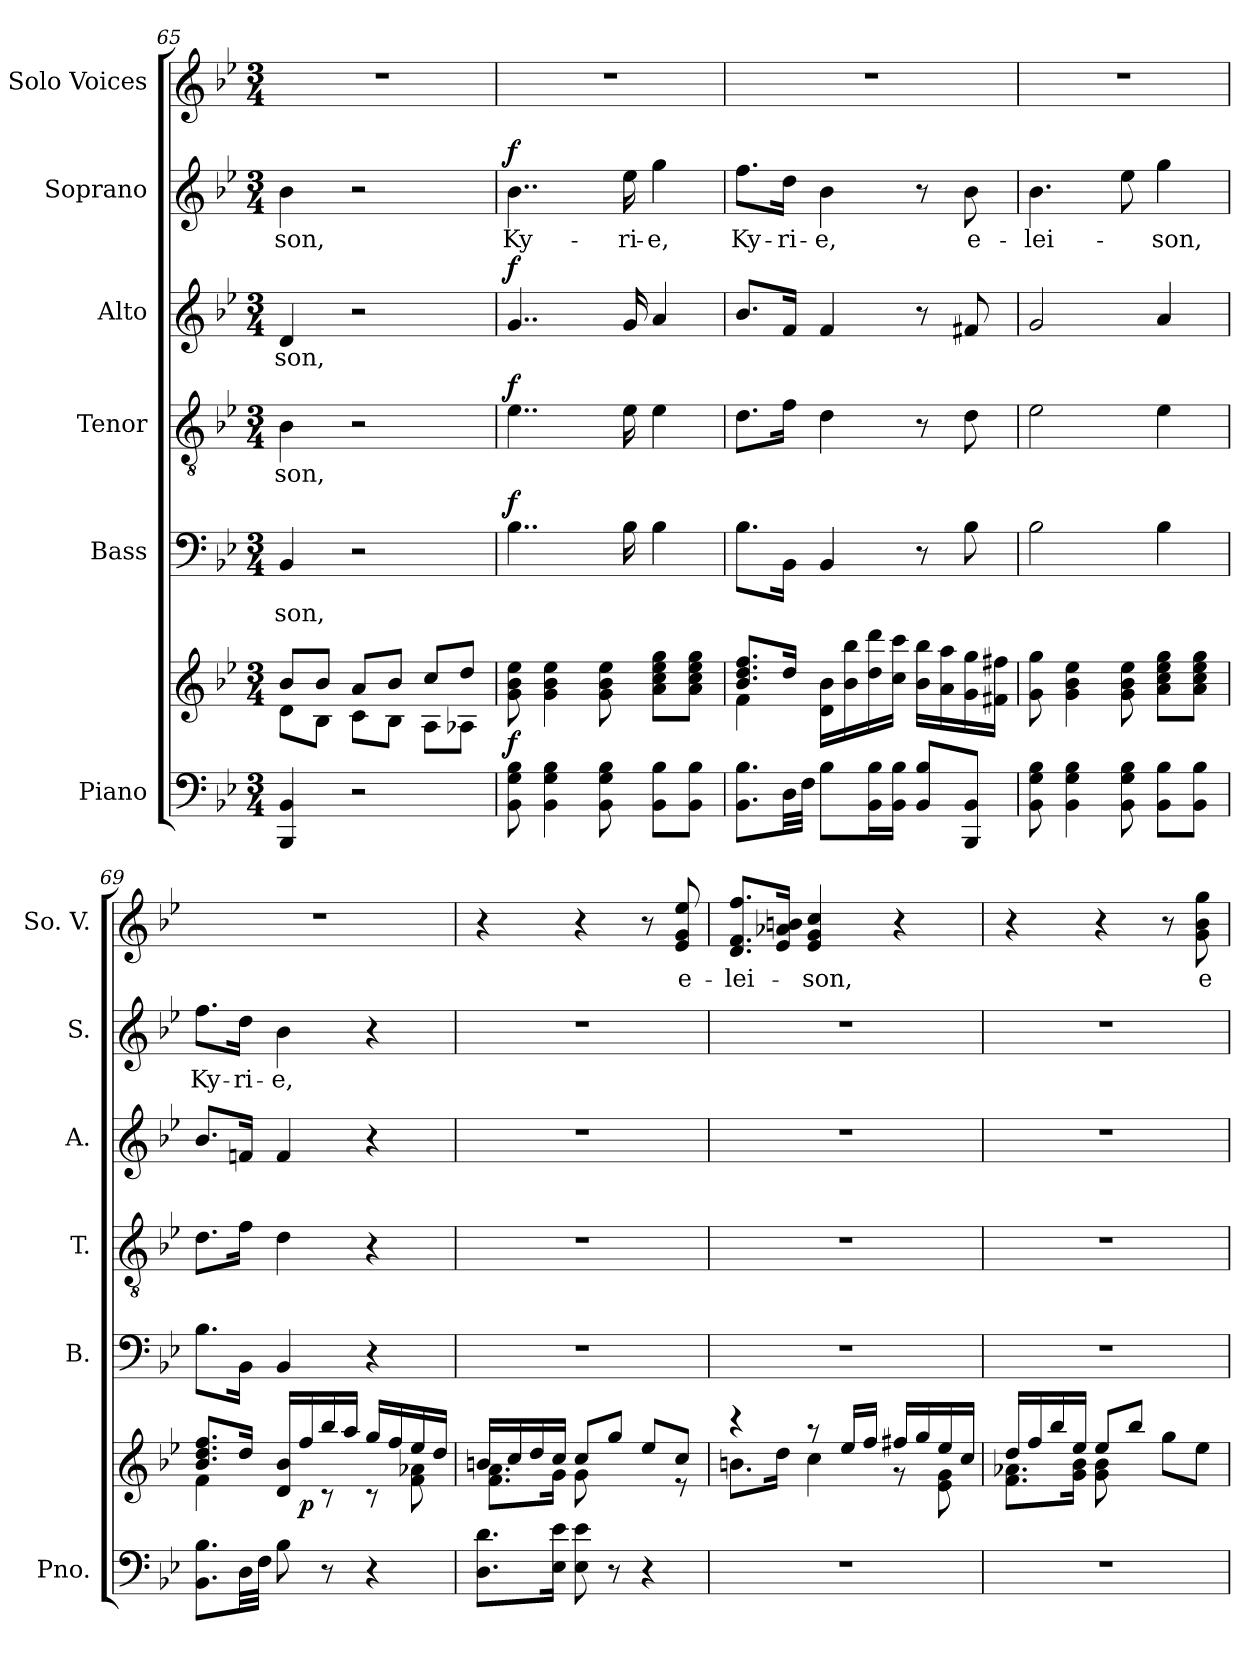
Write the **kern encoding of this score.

**kern	**kern	**dynam	**kern	**text	**dynam	**kern	**text	**dynam	**kern	**text	**dynam	**kern	**text	**dynam	**kern	**text
*part6	*part6	*part6	*part5	*part5	*part5	*part4	*part4	*part4	*part3	*part3	*part3	*part2	*part2	*part2	*part1	*part1
*staff7	*staff6	*staff6/7	*staff5	*staff5	*staff5	*staff4	*staff4	*staff4	*staff3	*staff3	*staff3	*staff2	*staff2	*staff2	*staff1	*staff1
*I"Piano	*	*	*I"Bass	*	*	*I"Tenor	*	*	*I"Alto	*	*	*I"Soprano	*	*	*I"Solo Voices	*
*I'Pno.	*	*	*I'B.	*	*	*I'T.	*	*	*I'A.	*	*	*I'S.	*	*	*I'So. V.	*
*clefF4	*clefG2	*	*clefF4	*	*	*clefGv2	*	*	*clefG2	*	*	*clefG2	*	*	*clefG2	*
*k[b-e-]	*k[b-e-]	*	*k[b-e-]	*	*	*k[b-e-]	*	*	*k[b-e-]	*	*	*k[b-e-]	*	*	*k[b-e-]	*
*M3/4	*M3/4	*	*M3/4	*	*	*M3/4	*	*	*M3/4	*	*	*M3/4	*	*	*M3/4	*
=65	=65	=65	=65	=65	=65	=65	=65	=65	=65	=65	=65	=65	=65	=65	=65	=65
*	*^	*	*	*	*	*	*	*	*	*	*	*	*	*	*	*
!	!	!	!	!	!LO:LY:b	!	!	!LO:LY:b	!	!	!LO:LY:b	!	!	!LO:LY:b	!	!	!
4BBB-/ 4BB-/	8b-/L	8d\L	.	4BB-/	-son,	.	4B-\	-son,	.	4d/	-son,	.	4b-\	-son,	.	2.r	.
.	8b-/J	8B-\J	.	.	.	.	.	.	.	.	.	.	.	.	.	.	.
2r	8a/L	8c\L	.	2r	.	.	2r	.	.	2r	.	.	2r	.	.	.	.
.	8b-/J	8B-\J	.	.	.	.	.	.	.	.	.	.	.	.	.	.	.
.	8cc/L	8A\L	.	.	.	.	.	.	.	.	.	.	.	.	.	.	.
.	8dd/J	8A-X\J	.	.	.	.	.	.	.	.	.	.	.	.	.	.	.
=66	=66	=66	=66	=66	=66	=66	=66	=66	=66	=66	=66	=66	=66	=66	=66	=66	=66
!	!	!	!LO:DY:b	!	!	!LO:DY:b	!	!	!LO:DY:b	!	!	!LO:DY:b	!	!LO:LY:b	!LO:DY:b	!	!
*	*v	*v	*	*	*	*	*	*	*	*	*	*	*	*	*	*	*
8BB-\ 8G\ 8B-\	8g\ 8b-\ 8ee-\	f	4..B-\	.	f	4..e-\	.	f	4..g/	.	f	4..b-\	Ky-	f	2.r	.
4BB-\ 4G\ 4B-\	4g\ 4b-\ 4ee-\	.	.	.	.	.	.	.	.	.	.	.	.	.	.	.
8BB-\ 8G\ 8B-\	8g\ 8b-\ 8ee-\	.	.	.	.	.	.	.	.	.	.	.	.	.	.	.
!	!	!	!	!	!	!	!	!	!	!	!	!	!LO:LY:b	!	!	!
.	.	.	16B-\	.	.	16e-\	.	.	16g/	.	.	16ee-\	-ri-	.	.	.
!	!	!	!	!	!	!	!	!	!	!	!	!	!LO:LY:b	!	!	!
8BB-\ 8B-\L	8a\ 8cc\ 8ee-\ 8gg\L	.	4B-\	.	.	4e-\	.	.	4a/	.	.	4gg\	-e,	.	.	.
8BB-\ 8B-\J	8a\ 8cc\ 8ee-\ 8gg\J	.	.	.	.	.	.	.	.	.	.	.	.	.	.	.
!!LO:PB:g=z
=67	=67	=67	=67	=67	=67	=67	=67	=67	=67	=67	=67	=67	=67	=67	=67	=67
*	*^	*	*	*	*	*	*	*	*	*	*	*	*	*	*	*
!	!	!	!	!	!	!	!	!	!	!	!	!	!	!LO:LY:b	!	!	!
8.BB-\ 8.B-\L	8.b-/ 8.dd/ 8.ff/L	4f\	.	8.B-\L	.	.	8.d\L	.	.	8.b-/L	.	.	8.ff\L	Ky-	.	2.r	.
!	!	!	!	!	!	!	!	!	!	!	!	!	!	!LO:LY:b	!	!	!
32D\LL	16dd/Jk	.	.	16BB-\Jk	.	.	16f\Jk	.	.	16f/Jk	.	.	16dd\Jk	-ri-	.	.	.
32F\JJJ	.	.	.	.	.	.	.	.	.	.	.	.	.	.	.	.	.
!	!	!	!	!	!	!	!	!	!	!	!	!	!	!LO:LY:b	!	!	!
8B-\L	16d\ 16b-\LL	2rAyy	.	4BB-/	.	.	4d\	.	.	4f/	.	.	4b-\	-e,	.	.	.
.	16b-\ 16bb-\	.	.	.	.	.	.	.	.	.	.	.	.	.	.	.	.
16BB-\ 16B-\L	16dd\ 16ddd\	.	.	.	.	.	.	.	.	.	.	.	.	.	.	.	.
16BB-\ 16B-\JJ	16cc\ 16ccc\JJ	.	.	.	.	.	.	.	.	.	.	.	.	.	.	.	.
8BB-/ 8B-/L	16b-\ 16bb-\LL	.	.	8r	.	.	8r	.	.	8r	.	.	8r	.	.	.	.
.	16a\ 16aa\	.	.	.	.	.	.	.	.	.	.	.	.	.	.	.	.
!	!	!	!	!	!	!	!	!	!	!	!	!	!	!LO:LY:b	!	!	!
8BBB-/ 8BB-/J	16g\ 16gg\	.	.	8B-\	.	.	8d\	.	.	8f#X/	.	.	8b-\	e-	.	.	.
.	16f#X\ 16ff#X\JJ	.	.	.	.	.	.	.	.	.	.	.	.	.	.	.	.
*	*v	*v	*	*	*	*	*	*	*	*	*	*	*	*	*	*	*
=68	=68	=68	=68	=68	=68	=68	=68	=68	=68	=68	=68	=68	=68	=68	=68	=68
!	!	!	!	!	!	!	!	!	!	!	!	!	!LO:LY:b	!	!	!
8BB-\ 8G\ 8B-\	8g\ 8gg\	.	2B-\	.	.	2e-\	.	.	2g/	.	.	4.b-\	-lei-	.	2.r	.
4BB-\ 4G\ 4B-\	4g\ 4b-\ 4ee-\	.	.	.	.	.	.	.	.	.	.	.	.	.	.	.
8BB-\ 8G\ 8B-\	8g\ 8b-\ 8ee-\	.	.	.	.	.	.	.	.	.	.	8ee-\	.	.	.	.
!	!	!	!	!	!	!	!	!	!	!	!	!	!LO:LY:b	!	!	!
8BB-\ 8B-\L	8a\ 8cc\ 8ee-\ 8gg\L	.	4B-\	.	.	4e-\	.	.	4a/	.	.	4gg\	-son,	.	.	.
8BB-\ 8B-\J	8a\ 8cc\ 8ee-\ 8gg\J	.	.	.	.	.	.	.	.	.	.	.	.	.	.	.
=69	=69	=69	=69	=69	=69	=69	=69	=69	=69	=69	=69	=69	=69	=69	=69	=69
*	*^	*	*	*	*	*	*	*	*	*	*	*	*	*	*	*
!	!	!	!	!	!	!	!	!	!	!	!	!	!	!LO:LY:b	!	!	!
8.BB-\ 8.B-\L	8.b-/ 8.dd/ 8.ff/L	4f\	.	8.B-\L	.	.	8.d\L	.	.	8.b-/L	.	.	8.ff\L	Ky-	.	2.r	.
!	!	!	!	!	!	!	!	!	!	!	!	!	!	!LO:LY:b	!	!	!
32D\LL	16dd/Jk	.	.	16BB-\Jk	.	.	16f\Jk	.	.	16fn/Jk	.	.	16dd\Jk	-ri-	.	.	.
32F\JJJ	.	.	.	.	.	.	.	.	.	.	.	.	.	.	.	.	.
!	!	!	!	!	!	!	!	!	!	!	!	!	!	!LO:LY:b	!	!	!
8B-\	16d/ 16b-/LL	8rcyy	.	4BB-/	.	.	4d\	.	.	4f/	.	.	4b-\	-e,	.	.	.
!	!	!	!LO:DY:b	!	!	!	!	!	!	!	!	!	!	!	!	!	!
.	16ff/	.	p	.	.	.	.	.	.	.	.	.	.	.	.	.	.
8r	16bb-/	8rc	.	.	.	.	.	.	.	.	.	.	.	.	.	.	.
.	16aa/JJ	.	.	.	.	.	.	.	.	.	.	.	.	.	.	.	.
4r	16gg/LL	8rc	.	4r	.	.	4r	.	.	4r	.	.	4r	.	.	.	.
.	16ff/	.	.	.	.	.	.	.	.	.	.	.	.	.	.	.	.
.	16ee-/	8f\ 8a-X\	.	.	.	.	.	.	.	.	.	.	.	.	.	.	.
.	16dd/JJ	.	.	.	.	.	.	.	.	.	.	.	.	.	.	.	.
!!LO:PB:g=z
=70	=70	=70	=70	=70	=70	=70	=70	=70	=70	=70	=70	=70	=70	=70	=70	=70	=70
8.D\ 8.d\L	16bn/LL	8.f\ 8.a\L	.	2.r	.	.	2.r	.	.	2.r	.	.	2.r	.	.	4r	.
.	16cc/	.	.	.	.	.	.	.	.	.	.	.	.	.	.	.	.
.	16dd/	.	.	.	.	.	.	.	.	.	.	.	.	.	.	.	.
16E-\ 16e-\Jk	16cc/JJ	16g\Jk	.	.	.	.	.	.	.	.	.	.	.	.	.	.	.
8E-\ 8e-\	8cc/L	8g\	.	.	.	.	.	.	.	.	.	.	.	.	.	4r	.
8r	8gg/J	8ryy	.	.	.	.	.	.	.	.	.	.	.	.	.	.	.
4r	8ee-/L	8ryy	.	.	.	.	.	.	.	.	.	.	.	.	.	8r	.
!	!	!	!	!	!	!	!	!	!	!	!	!	!	!	!	!	!LO:LY:b
.	8cc/J	8r	.	.	.	.	.	.	.	.	.	.	.	.	.	8e-/ 8g/ 8ee-/	e-
=71	=71	=71	=71	=71	=71	=71	=71	=71	=71	=71	=71	=71	=71	=71	=71	=71	=71
!	!	!	!	!	!	!	!	!	!	!	!	!	!	!	!	!	!LO:LY:b
2.r	4r	8.bn\L	.	2.r	.	.	2.r	.	.	2.r	.	.	2.r	.	.	8.d/ 8.f/ 8.ff/L	-lei-
.	.	16dd\Jk	.	.	.	.	.	.	.	.	.	.	.	.	.	16e-/ 16a-X/ 16bn/Jk	.
!	!	!	!	!	!	!	!	!	!	!	!	!	!	!	!	!	!LO:LY:b
.	8r	4cc\	.	.	.	.	.	.	.	.	.	.	.	.	.	4e-/ 4g/ 4cc/	-son,
.	16ee-/LL	.	.	.	.	.	.	.	.	.	.	.	.	.	.	.	.
.	16ff/JJ	.	.	.	.	.	.	.	.	.	.	.	.	.	.	.	.
.	16ff#X/LL	8r	.	.	.	.	.	.	.	.	.	.	.	.	.	4r	.
.	16gg/	.	.	.	.	.	.	.	.	.	.	.	.	.	.	.	.
.	16ee-/	8e-\ 8g\	.	.	.	.	.	.	.	.	.	.	.	.	.	.	.
.	16cc/JJ	.	.	.	.	.	.	.	.	.	.	.	.	.	.	.	.
=72	=72	=72	=72	=72	=72	=72	=72	=72	=72	=72	=72	=72	=72	=72	=72	=72	=72
2.r	16dd/LL	8.f\ 8.a-X\L	.	2.r	.	.	2.r	.	.	2.r	.	.	2.r	.	.	4r	.
.	16ff/	.	.	.	.	.	.	.	.	.	.	.	.	.	.	.	.
.	16bb-/	.	.	.	.	.	.	.	.	.	.	.	.	.	.	.	.
.	16ee-/JJ	16g\ 16b-\Jk	.	.	.	.	.	.	.	.	.	.	.	.	.	.	.
.	8ee-/L	8g\ 8b-\	.	.	.	.	.	.	.	.	.	.	.	.	.	4r	.
.	8bb-/J	8ryy	.	.	.	.	.	.	.	.	.	.	.	.	.	.	.
.	8gg\L	4ryy	.	.	.	.	.	.	.	.	.	.	.	.	.	8r	.
!	!	!	!	!	!	!	!	!	!	!	!	!	!	!	!	!	!LO:LY:b
.	8ee-\J	.	.	.	.	.	.	.	.	.	.	.	.	.	.	8g\ 8b-\ 8gg\	e-
*	*v	*v	*	*	*	*	*	*	*	*	*	*	*	*	*	*	*
=	=	=	=	=	=	=	=	=	=	=	=	=	=	=	=	=
*-	*-	*-	*-	*-	*-	*-	*-	*-	*-	*-	*-	*-	*-	*-	*-	*-
